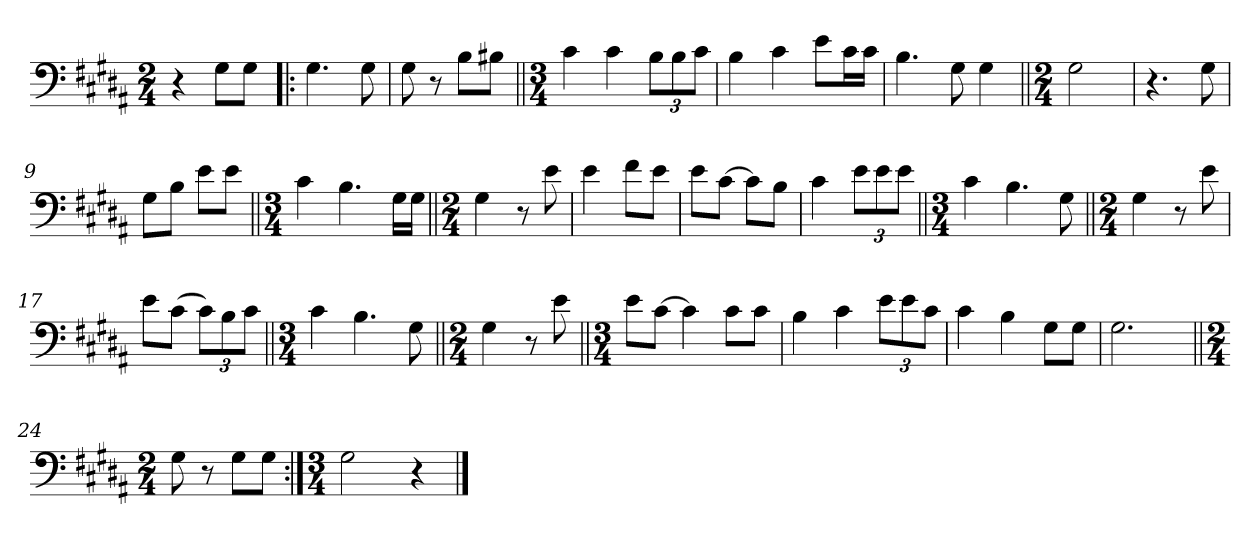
**kern
*part1
*staff1
*clefF4
*k[f#c#g#d#a#]
*M2/4
=1
4r
8G#\L
8G#\J
=2!|:
4.G#\
8G#\
=3
8G#\
8r
8B\L
8B#X\J
=4||
*M3/4
4c#\
4c#\
12B\L
12B\
12c#\J
=5
4B\
4c#\
8e\L
16c#\L
16c#\JJ
=6
4.B\
8G#\
4G#\
=7||
*M2/4
2G#\
=8
4.r
8G#\
=9
8G#\L
8B\J
8e\L
8e\J
=10||
*M3/4
4c#\
4.B\
16G#\LL
16G#\JJ
=11||
*M2/4
4G#\
8r
8e\
=12
4e\
8f#\L
8e\J
=13
8e\L
[8c#\J
8c#\L]
8B\J
=14
4c#\
12e\L
12e\
12e\J
=15||
*M3/4
4c#\
4.B\
8G#\
=16||
*M2/4
4G#\
8r
8e\
=17
8e\L
(8c#\J
12c#\L)
12B\
12c#\J
=18||
*M3/4
4c#\
4.B\
8G#\
=19||
*M2/4
4G#\
8r
8e\
=20||
*M3/4
8e\L
[8c#\J
4c#\]
8c#\L
8c#\J
=21
4B\
4c#\
12e\L
12e\
12c#\J
=22
4c#\
4B\
8G#\L
8G#\J
=23
2.G#\
=24||
*M2/4
8G#\
8r
8G#\L
8G#\J
=:|!
*M3/4
2G#\
4r
==
*-
